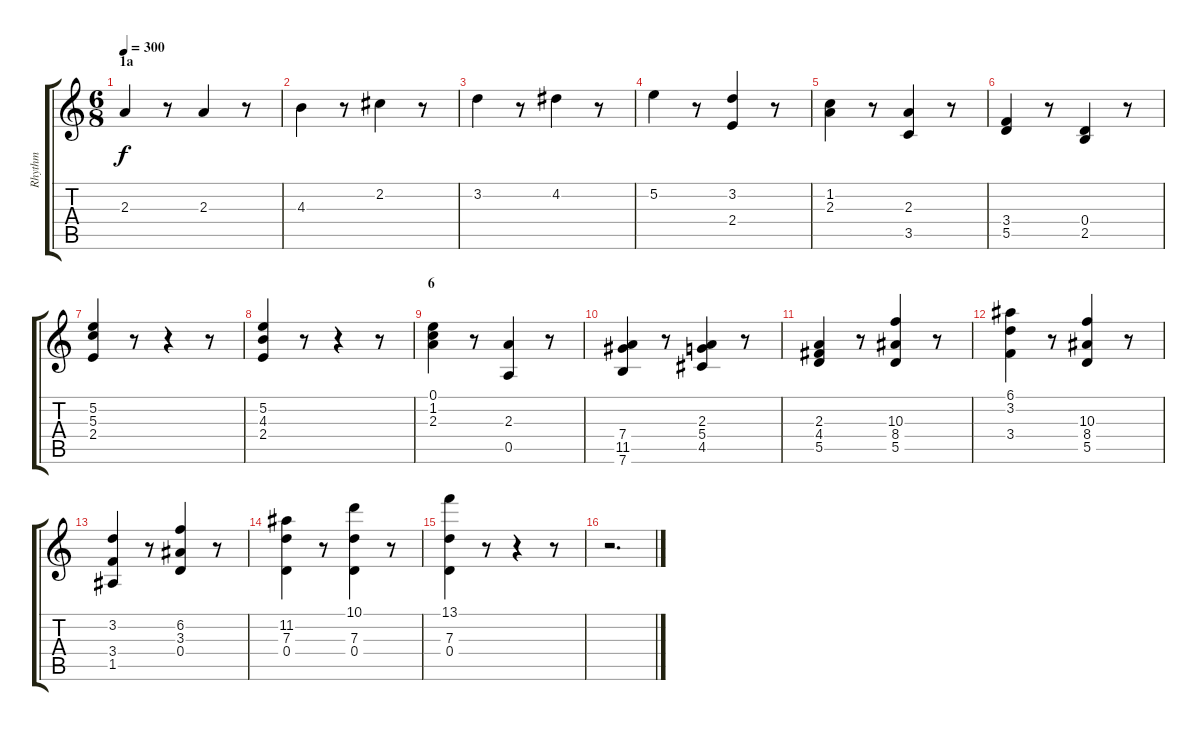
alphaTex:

\track ("Rhythm" "Rhythm") {instrument distortionguitar}
\staff {score tabs}
\tuning (E4 B3 G3 D3 A2 E2) {hide}
\ts (6 8)
\section ("" "1a")
\tempo 300
\clef g2
\ks c
2.3.4{dy f} r.8 2.3.4 r.8 |
4.3.4 r.8 2.2.4 r.8 |
3.2.4 r.8 4.2.4 r.8 |
5.2.4 r.8 (3.2 2.4).4 r.8 |
(1.2 2.3).4 r.8 (2.3 3.5).4 r.8 |
(3.4 5.5).4 r.8 (0.4 2.5).4 r.8 |
(5.2 5.3 2.4).4 r.8 r.4 r.8 |
(5.2 4.3 2.4).4 r.8 r.4 r.8 |
\section ("" "6")
(0.1 1.2 2.3).4 r.8 (2.3 0.5).4 r.8 |
(7.4 11.5 7.6).4 r.8 (2.3 5.4 4.5).4 r.8 |
(2.3 4.4 5.5).4 r.8 (10.3 8.4 5.5).4 r.8 |
(6.1 3.2 3.4).4 r.8 (10.3 8.4 5.5).4 r.8 |
(3.2 3.4 1.5).4 r.8 (6.2 3.3 0.4).4 r.8 |
(11.2 7.3 0.4).4 r.8 (10.1 7.3 0.4).4 r.8 |
(13.1 7.3 0.4).4 r.8 r.4 r.8 |
r.2{d}
